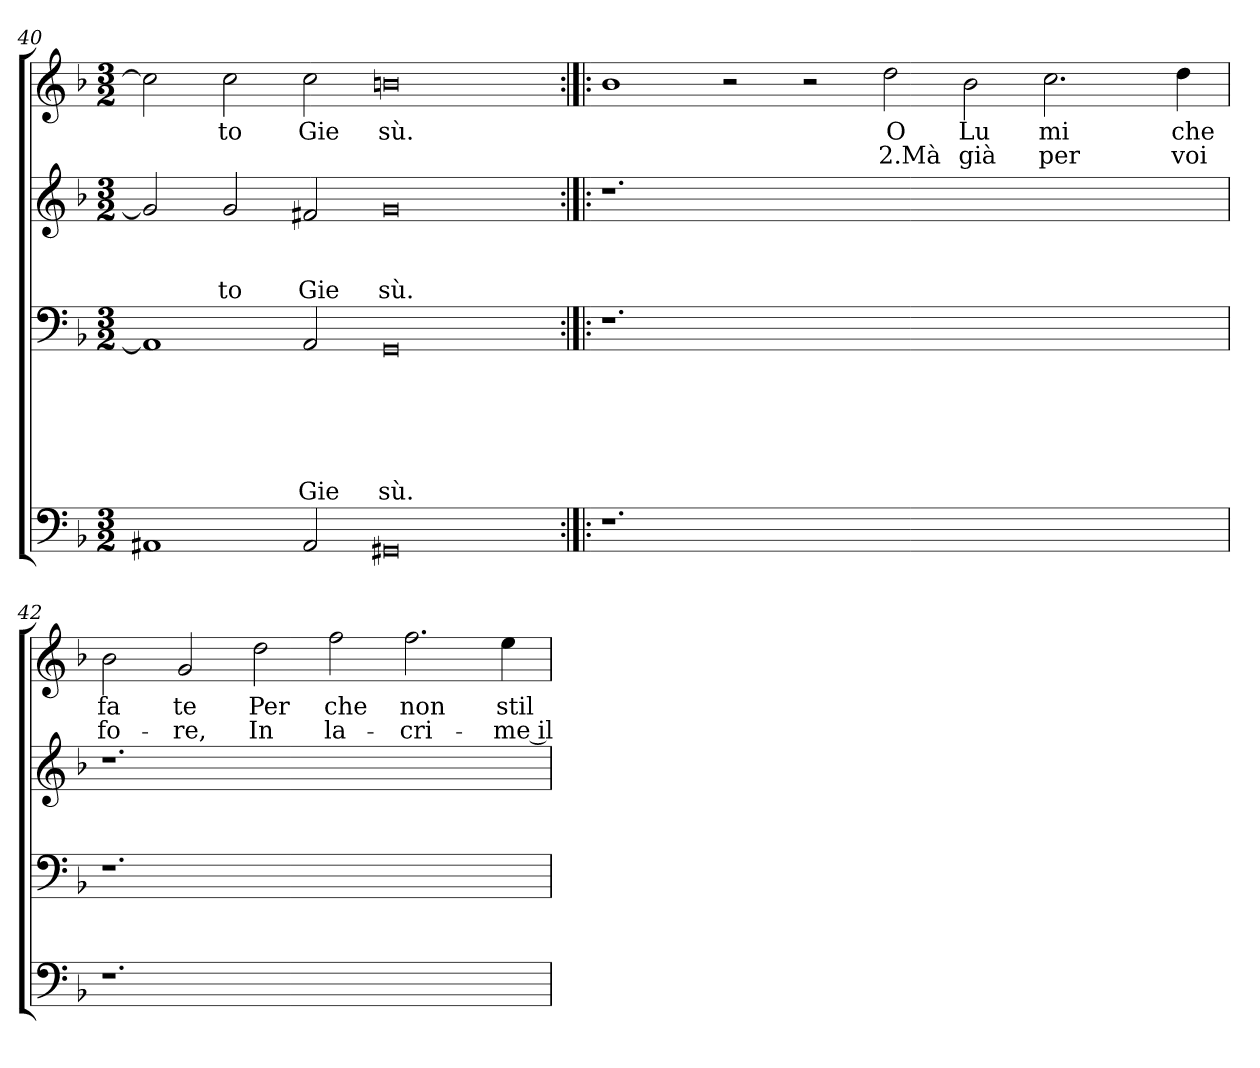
**kern	**kern	**text	**text	**text	**text	**text	**text	**kern	**text	**text	**text	**kern	**text	**text
*part4	*part3	*part3	*part3	*part3	*part3	*part3	*part3	*part2	*part2	*part2	*part2	*part1	*part1	*part1
*staff4	*staff3	*staff3	*staff3	*staff3	*staff3	*staff3	*staff3	*staff2	*staff2	*staff2	*staff2	*staff1	*staff1	*staff1
*clefF4	*clefF4	*	*	*	*	*	*	*clefG2	*	*	*	*clefG2	*	*
*k[b-]	*k[b-]	*	*	*	*	*	*	*k[b-]	*	*	*	*k[b-]	*	*
*F:	*F:	*	*	*	*	*	*	*F:	*	*	*	*F:	*	*
*M3/2	*M3/2	*	*	*	*	*	*	*M3/2	*	*	*	*M3/2	*	*
=40	=40	=40	=40	=40	=40	=40	=40	=40	=40	=40	=40	=40	=40	=40
1AA#<	1AA]	.	.	.	.	.	.	2g/]	.	.	.	2cc\]	.	.
!	!	!	!	!	!	!	!	!	!	!	!LO:LY:b	!	!LO:LY:b	!
.	.	.	.	.	.	.	.	2g/	.	.	to	2cc\	to	.
!	!	!	!	!	!	!	!LO:LY:b	!	!	!	!LO:LY:b	!	!LO:LY:b	!
2AA#/	2AA/	.	.	.	.	.	Gie	2f#X/	.	.	Gie	2cc\	Gie	.
!	!	!	!	!	!	!	!LO:LY:b	!	!	!	!LO:LY:b	!	!LO:LY:b	!
0GG#	0GG	.	.	.	.	.	sù.	0g	.	.	sù.	0bn	sù.	.
!!LO:PB:g=z
=41:|!|:	=41:|!|:	=41:|!|:	=41:|!|:	=41:|!|:	=41:|!|:	=41:|!|:	=41:|!|:	=41:|!|:	=41:|!|:	=41:|!|:	=41:|!|:	=41:|!|:	=41:|!|:	=41:|!|:
1.r	1.r	.	.	.	.	.	.	1.r	.	.	.	1b-	.	.
.	.	.	.	.	.	.	.	.	.	.	.	2r	.	.
0ryy	0ryy	.	.	.	.	.	.	0ryy	.	.	.	2r	.	.
!	!	!	!	!	!	!	!	!	!	!	!	!	!LO:LY:b	!LO:LY:b
.	.	.	.	.	.	.	.	.	.	.	.	2dd\	O	2.Mà
!	!	!	!	!	!	!	!	!	!	!	!	!	!LO:LY:b	!LO:LY:b
.	.	.	.	.	.	.	.	.	.	.	.	2b-\	Lu	già
!	!	!	!	!	!	!	!	!	!	!	!	!	!LO:LY:b	!LO:LY:b
.	.	.	.	.	.	.	.	.	.	.	.	2.cc\	mi	per
2ryy	2ryy	.	.	.	.	.	.	2ryy	.	.	.	.	.	.
!	!	!	!	!	!	!	!	!	!	!	!	!	!LO:LY:b	!LO:LY:b
.	.	.	.	.	.	.	.	.	.	.	.	4dd\	che	voi
=42	=42	=42	=42	=42	=42	=42	=42	=42	=42	=42	=42	=42	=42	=42
!	!	!	!	!	!	!	!	!	!	!	!	!	!LO:LY:b	!LO:LY:b
1.r	1.r	.	.	.	.	.	.	1.r	.	.	.	2b-\	fa	fo-
!	!	!	!	!	!	!	!	!	!	!	!	!	!LO:LY:b	!LO:LY:b
.	.	.	.	.	.	.	.	.	.	.	.	2g/	te	-re,
!	!	!	!	!	!	!	!	!	!	!	!	!	!LO:LY:b	!LO:LY:b
.	.	.	.	.	.	.	.	.	.	.	.	2dd\	Per	In
!	!	!	!	!	!	!	!	!	!	!	!	!	!LO:LY:b	!LO:LY:b
1.ryy	1.ryy	.	.	.	.	.	.	1.ryy	.	.	.	2ff\	che	la-
!	!	!	!	!	!	!	!	!	!	!	!	!	!LO:LY:b	!LO:LY:b
.	.	.	.	.	.	.	.	.	.	.	.	2.ff\	non	-cri-
!	!	!	!	!	!	!	!	!	!	!	!	!	!LO:LY:b	!LO:LY:b
.	.	.	.	.	.	.	.	.	.	.	.	4ee\	stil	-me il
=	=	=	=	=	=	=	=	=	=	=	=	=	=	=
*-	*-	*-	*-	*-	*-	*-	*-	*-	*-	*-	*-	*-	*-	*-
